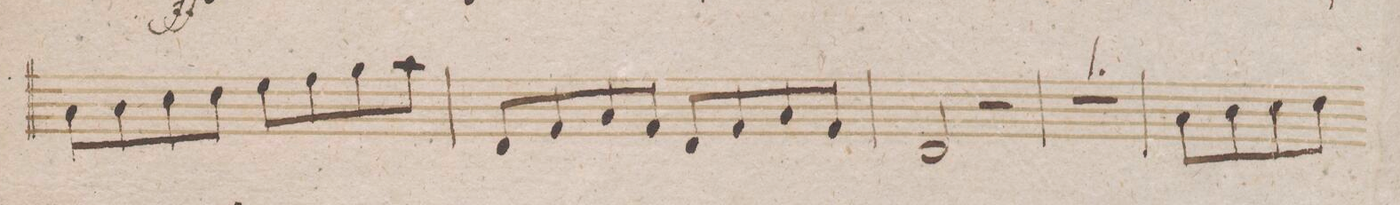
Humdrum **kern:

**kern	**dynam
*I"Fagotto 2do	*
*clefF4	*
*k[b-]	*
*met(c)	*
*M4/4	*
8C\L	.
8D\	.
8E\	.
8F\J	.
8G\L	.
8A\	.
8B-\	.
8c\J	.
=135	=135
8FF/L	.
8AA/	.
8C/	.
8AA/J	.
8FF/L	.
8AA/	.
8C/	.
8AA/J	.
=136	=136
2FF/	.
2r	.
=137	=137
1r	.
=138	=138
8C\L	.
8D\	.
8E\	.
8F\J	.
*-	*-
